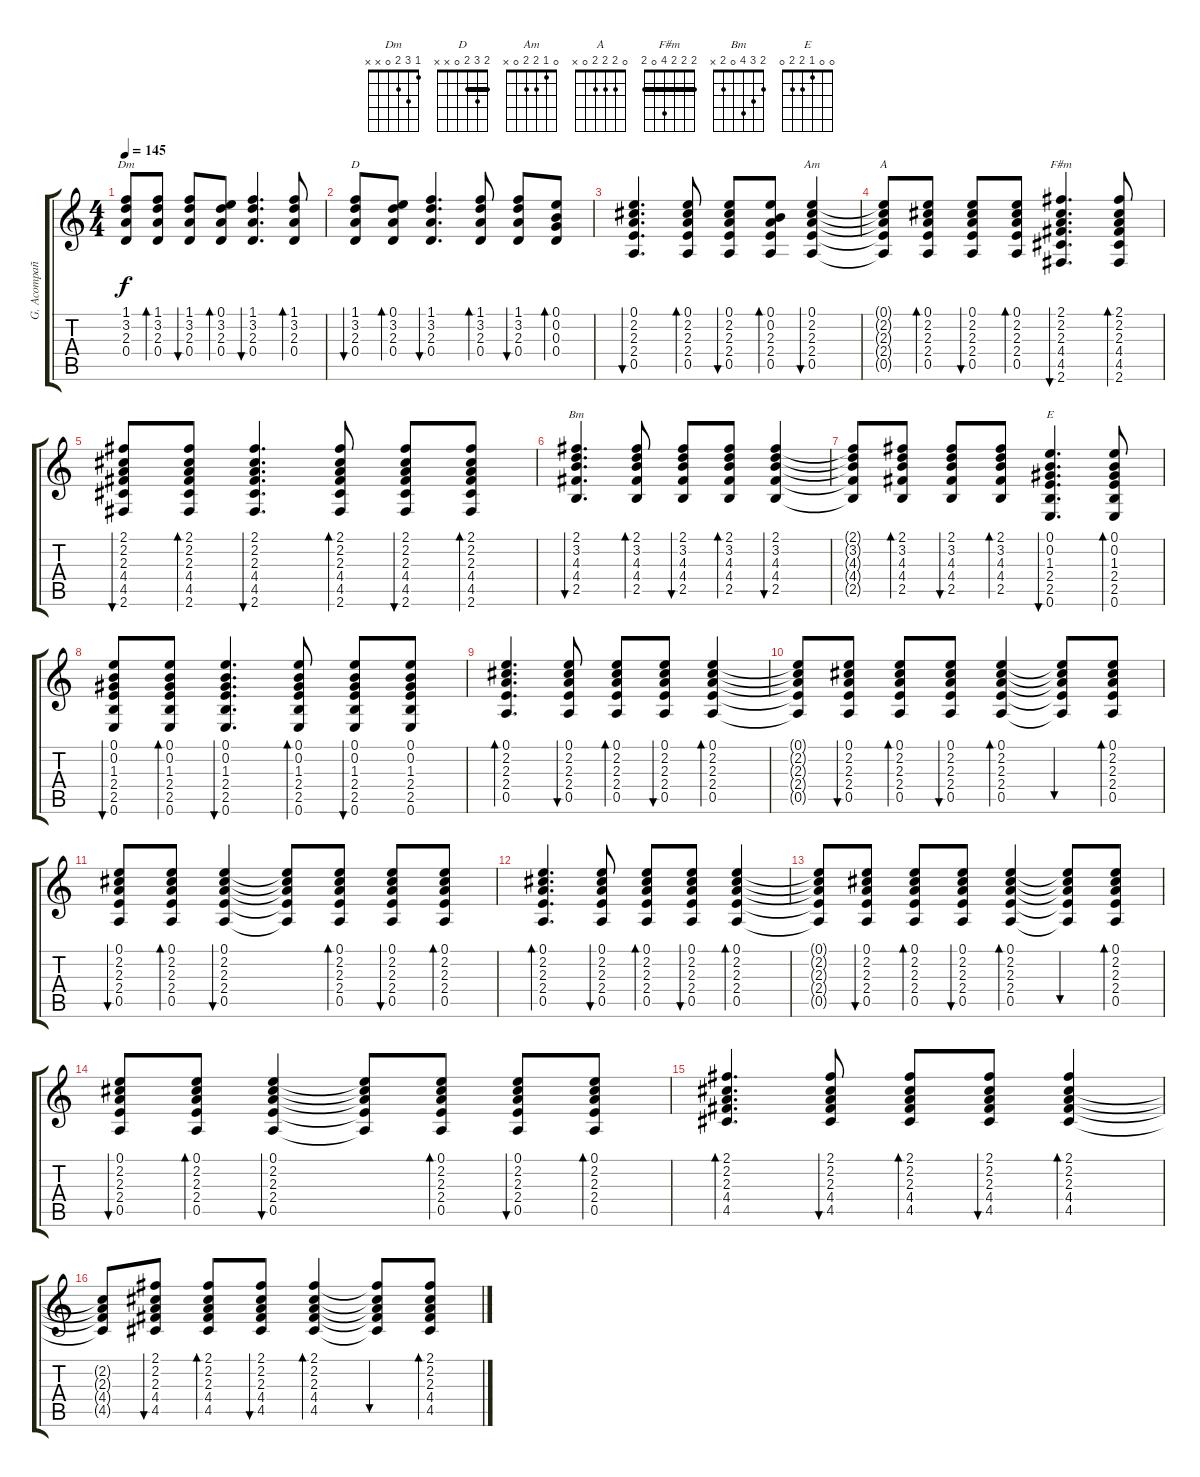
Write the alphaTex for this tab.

\track ("G. Acompañamiento" "G. Acompañ") {instrument acousticguitarsteel}
\staff {score tabs}
\tuning (E4 B3 G3 D3 A2 E2) {hide}
\chord ("Dm" 1 3 2 0 x x)
\chord ("D" 2 3 2 0 x x) {barre 2}
\chord ("Am" 0 1 2 2 0 x)
\chord ("A" 0 2 2 2 0 x)
\chord ("F#m" 2 2 2 4 0 2) {barre 2}
\chord ("Bm" 2 3 4 0 2 x)
\chord ("E" 0 0 1 2 2 0)
\ts (4 4)
\tempo 145
\clef g2
\ks c
(1.1{t} 3.2{t} 2.3{t} 0.4{t}).8{ch "Dm" dy f} (1.1 3.2 2.3 0.4).8{bd 60} (1.1 3.2 2.3 0.4).8{bu 60} (0.1 3.2 2.3 0.4).8{bd 60} (1.1 3.2 2.3 0.4).4{d bu 60} (1.1 3.2 2.3 0.4).8{bd 60} |
(1.1 3.2 2.3 0.4).8{bu 60 ch "D"} (0.1 3.2 2.3 0.4).8{bd 60} (1.1 3.2 2.3 0.4).4{d bu 60} (1.1 3.2 2.3 0.4).8{bd 60} (1.1 3.2 2.3 0.4).8{bu 60} (0.1 0.2 0.3 0.4).8{bd 60} |
(0.1 2.2 2.3 2.4 0.5).4{d bu 60} (0.1 2.2 2.3 2.4 0.5).8{bd 60} (0.1 2.2 2.3 2.4 0.5).8{bu 60} (0.1 0.2 2.3 2.4 0.5).8{bd 60} (0.1 2.2 2.3 2.4 0.5).4{bu 60 ch "Am"} |
(0.1{t} 2.2{t} 2.3{t} 2.4{t} 0.5{t}).8{ch "A"} (0.1 2.2 2.3 2.4 0.5).8{bd 60} (0.1 2.2 2.3 2.4 0.5).8{bu 60} (0.1 2.2 2.3 2.4 0.5).8{bd 60} (2.1 2.2 2.3 4.4 4.5 2.6).4{d bu 60 ch "F#m"} (2.1 2.2 2.3 4.4 4.5 2.6).8{bd 60} |
(2.1 2.2 2.3 4.4 4.5 2.6).8{bu 30} (2.1 2.2 2.3 4.4 4.5 2.6).8{bd 30} (2.1 2.2 2.3 4.4 4.5 2.6).4{d bu 30} (2.1 2.2 2.3 4.4 4.5 2.6).8{bd 30} (2.1 2.2 2.3 4.4 4.5 2.6).8{bu 30} (2.1 2.2 2.3 4.4 4.5 2.6).8{bd 30} |
(2.1 3.2 4.3 4.4 2.5).4{d bu 30 ch "Bm"} (2.1 3.2 4.3 4.4 2.5).8{bd 30} (2.1 3.2 4.3 4.4 2.5).8{bu 30} (2.1 3.2 4.3 4.4 2.5).8{bd 30} (2.1 3.2 4.3 4.4 2.5).4{bu 30} |
(2.1{t} 3.2{t} 4.3{t} 4.4{t} 2.5{t}).8 (2.1 3.2 4.3 4.4 2.5).8{bd 30} (2.1 3.2 4.3 4.4 2.5).8{bu 30} (2.1 3.2 4.3 4.4 2.5).8{bd 30} (0.1 0.2 1.3 2.4 2.5 0.6).4{d bu 30 ch "E"} (0.1 0.2 1.3 2.4 2.5 0.6).8{bd 30} |
(0.1 0.2 1.3 2.4 2.5 0.6).8{bu 30} (0.1 0.2 1.3 2.4 2.5 0.6).8{bd 30} (0.1 0.2 1.3 2.4 2.5 0.6).4{d bu 30} (0.1 0.2 1.3 2.4 2.5 0.6).8{bd 30} (0.1 0.2 1.3 2.4 2.5 0.6).8{bu 30} (0.1 0.2 1.3 2.4 2.5 0.6).8 |
(0.1 2.2 2.3 2.4 0.5).4{d bd 30} (0.1 2.2 2.3 2.4 0.5).8{bu 30} (0.1 2.2 2.3 2.4 0.5).8{bd 30} (0.1 2.2 2.3 2.4 0.5).8{bu 30} (0.1 2.2 2.3 2.4 0.5).4{bd 30} |
(0.1{t} 2.2{t} 2.3{t} 2.4{t} 0.5{t}).8 (0.1 2.2 2.3 2.4 0.5).8{bu 30} (0.1 2.2 2.3 2.4 0.5).8{bd 30} (0.1 2.2 2.3 2.4 0.5).8{bu 30} (0.1 2.2 2.3 2.4 0.5).4{bd 30} (0.1{t} 2.2{t} 2.3{t} 2.4{t} 0.5{t}).8{bu 30} (0.1 2.2 2.3 2.4 0.5).8{bd 30} |
(0.1 2.2 2.3 2.4 0.5).8{bu 30} (0.1 2.2 2.3 2.4 0.5).8{bd 30} (0.1 2.2 2.3 2.4 0.5).4{bu 30} (0.1{t} 2.2{t} 2.3{t} 2.4{t} 0.5{t}).8 (0.1 2.2 2.3 2.4 0.5).8{bd 30} (0.1 2.2 2.3 2.4 0.5).8{bu 30} (0.1 2.2 2.3 2.4 0.5).8{bd 30} |
(0.1 2.2 2.3 2.4 0.5).4{d bd 30} (0.1 2.2 2.3 2.4 0.5).8{bu 30} (0.1 2.2 2.3 2.4 0.5).8{bd 30} (0.1 2.2 2.3 2.4 0.5).8{bu 30} (0.1 2.2 2.3 2.4 0.5).4{bd 30} |
(0.1{t} 2.2{t} 2.3{t} 2.4{t} 0.5{t}).8 (0.1 2.2 2.3 2.4 0.5).8{bu 30} (0.1 2.2 2.3 2.4 0.5).8{bd 30} (0.1 2.2 2.3 2.4 0.5).8{bu 30} (0.1 2.2 2.3 2.4 0.5).4{bd 30} (0.1{t} 2.2{t} 2.3{t} 2.4{t} 0.5{t}).8{bu 30} (0.1 2.2 2.3 2.4 0.5).8{bd 30} |
(0.1 2.2 2.3 2.4 0.5).8{bu 30} (0.1 2.2 2.3 2.4 0.5).8{bd 30} (0.1 2.2 2.3 2.4 0.5).4{bu 30} (0.1{t} 2.2{t} 2.3{t} 2.4{t} 0.5{t}).8 (0.1 2.2 2.3 2.4 0.5).8{bd 30} (0.1 2.2 2.3 2.4 0.5).8{bu 30} (0.1 2.2 2.3 2.4 0.5).8{bd 30} |
(2.1 2.2 2.3 4.4 4.5).4{d bd 30} (2.1 2.2 2.3 4.4 4.5).8{bu 30} (2.1 2.2 2.3 4.4 4.5).8{bd 30} (2.1 2.2 2.3 4.4 4.5).8{bu 30} (2.1 2.2 2.3 4.4 4.5).4{bd 30} |
(2.2{t} 2.3{t} 4.4{t} 4.5{t}).8 (2.1 2.2 2.3 4.4 4.5).8{bu 30} (2.1 2.2 2.3 4.4 4.5).8{bd 30} (2.1 2.2 2.3 4.4 4.5).8{bu 30} (2.1 2.2 2.3 4.4 4.5).4{bd 30} (2.1{t} 2.2{t} 2.3{t} 4.4{t} 4.5{t}).8{bu 30} (2.1 2.2 2.3 4.4 4.5).8{bd 30}
